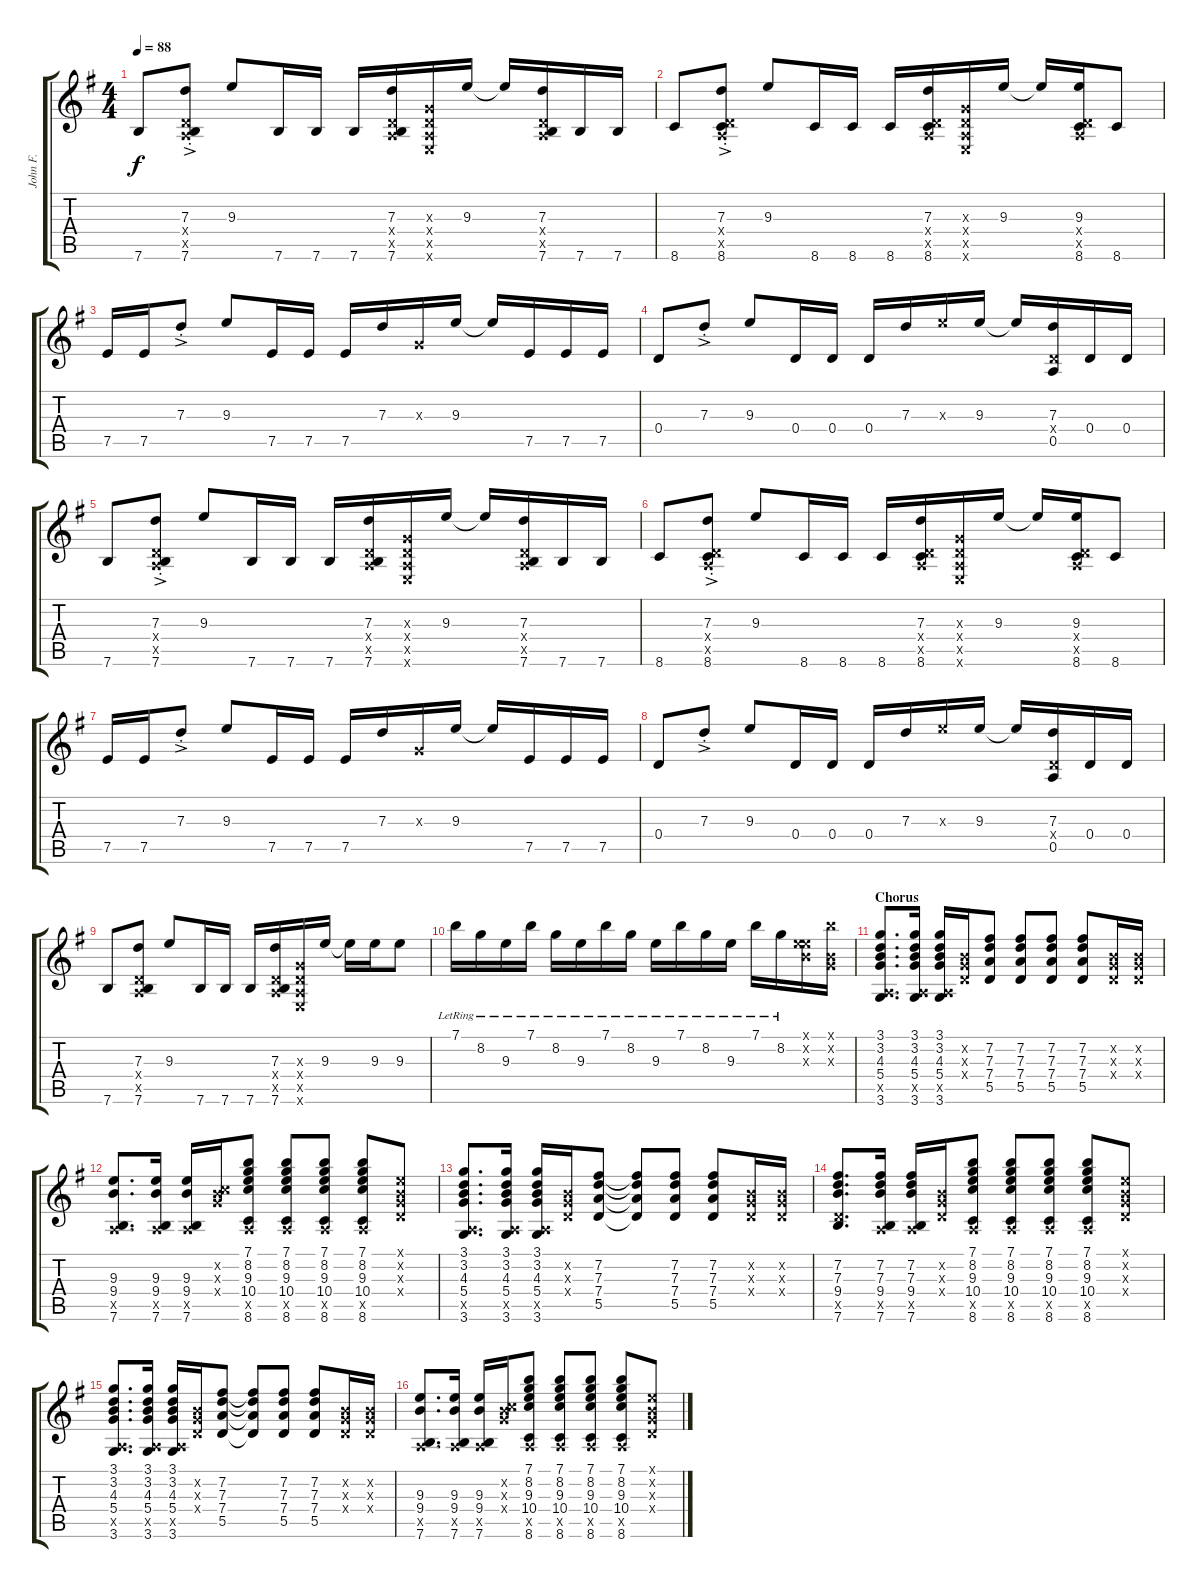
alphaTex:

\track ("John F." "John F.") {instrument electricguitarclean}
\staff {score tabs}
\tuning (E4 B3 G3 D3 A2 E2) {hide}
\ts (4 4)
\tempo 88
\clef g2
\ks g
7.6.8{dy f} (7.3{ac st} 0.4{x} 0.5{x} 7.6{ac st}).8 9.3.8 7.6.16 7.6.16 7.6.16 (7.3 0.4{x} 0.5{x} 7.6).16 (0.3{x} 0.4{x} 0.5{x} 0.6{x}).16 9.3.16 9.3{t}.16 (7.3 0.4{x} 0.5{x} 7.6).16 7.6.16 7.6.16 |
8.6.8 (7.3{ac st} 0.4{x} 0.5{x} 8.6{ac st}).8 9.3.8 8.6.16 8.6.16 8.6.16 (7.3 0.4{x} 0.5{x} 8.6).16 (0.3{x} 0.4{x} 0.5{x} 0.6{x}).16 9.3.16 9.3{t}.16 (9.3 0.4{x} 0.5{x} 8.6).16 8.6.8 |
7.5.16 7.5.16 7.3{ac st}.8 9.3.8 7.5.16 7.5.16 7.5.16 7.3.16 0.3{x}.16 9.3.16 9.3{t}.16 7.5.16 7.5.16 7.5.16 |
0.4.8 7.3{ac st}.8 9.3.8 0.4.16 0.4.16 0.4.16 7.3.16 9.3{x}.16 9.3.16 9.3{t}.16 (7.3 0.4{x} 0.5).16 0.4.16 0.4.16 |
7.6.8 (7.3{ac st} 0.4{x} 0.5{x} 7.6{ac st}).8 9.3.8 7.6.16 7.6.16 7.6.16 (7.3 0.4{x} 0.5{x} 7.6).16 (0.3{x} 0.4{x} 0.5{x} 0.6{x}).16 9.3.16 9.3{t}.16 (7.3 0.4{x} 0.5{x} 7.6).16 7.6.16 7.6.16 |
8.6.8 (7.3{ac st} 0.4{x} 0.5{x} 8.6{ac st}).8 9.3.8 8.6.16 8.6.16 8.6.16 (7.3 0.4{x} 0.5{x} 8.6).16 (0.3{x} 0.4{x} 0.5{x} 0.6{x}).16 9.3.16 9.3{t}.16 (9.3 0.4{x} 0.5{x} 8.6).16 8.6.8 |
7.5.16 7.5.16 7.3{ac st}.8 9.3.8 7.5.16 7.5.16 7.5.16 7.3.16 0.3{x}.16 9.3.16 9.3{t}.16 7.5.16 7.5.16 7.5.16 |
0.4.8 7.3{ac st}.8 9.3.8 0.4.16 0.4.16 0.4.16 7.3.16 9.3{x}.16 9.3.16 9.3{t}.16 (7.3 0.4{x} 0.5).16 0.4.16 0.4.16 |
7.6.8 (7.3 0.4{x} 0.5{x} 7.6).8 9.3.8 7.6.16 7.6.16 7.6.16 (7.3 0.4{x} 0.5{x} 7.6).16 (0.3{x} 0.4{x} 0.5{x} 0.6{x}).16 9.3.16 9.3{t}.16 9.3.16 9.3.8 |
7.1{lr}.16 8.2{lr}.16 9.3{lr}.16 7.1{lr}.16 8.2{lr}.16 9.3{lr}.16 7.1{lr}.16 8.2{lr}.16 9.3{lr}.16 7.1{lr}.16 8.2{lr}.16 9.3{lr}.16 7.1{lr}.16 8.2{lr}.16 (0.1{x} 0.2{x} 9.3{x}).16 (7.1{x} 0.2{x} 0.3{x}).16 |
\section ("" "Chorus")
(3.1 3.2 4.3 5.4 0.5{x} 3.6).8{d} (3.1 3.2 4.3 5.4 0.5{x} 3.6).16 (3.1 3.2 4.3 5.4 0.5{x} 3.6).16 (0.2{x} 0.3{x} 0.4{x}).16 (7.2 7.3 7.4 5.5).8 (7.2 7.3 7.4 5.5).8 (7.2 7.3 7.4 5.5).8 (7.2 7.3 7.4 5.5).8 (0.2{x} 0.3{x} 0.4{x}).16 (0.2{x} 0.3{x} 0.4{x}).16 |
(9.3 9.4 0.5{x} 7.6).8{d} (9.3 9.4 0.5{x} 7.6).16 (9.3 9.4 0.5{x} 7.6).16 (0.2{x} 0.3{x} 10.4{x}).16 (7.1 8.2 9.3 10.4 0.5{x} 8.6).8 (7.1 8.2 9.3 10.4 0.5{x} 8.6).8 (7.1 8.2 9.3 10.4 0.5{x} 8.6).8 (7.1 8.2 9.3 10.4 0.5{x} 8.6).8 (0.1{x} 0.2{x} 0.3{x} 0.4{x}).8 |
(3.1 3.2 4.3 5.4 0.5{x} 3.6).8{d} (3.1 3.2 4.3 5.4 0.5{x} 3.6).16 (3.1 3.2 4.3 5.4 0.5{x} 3.6).16 (0.2{x} 0.3{x} 0.4{x}).16 (7.2 7.3 7.4 5.5).8 (7.2{t} 7.3{t} 7.4{t} 5.5{t}).8 (7.2 7.3 7.4 5.5).8 (7.2 7.3 7.4 5.5).8 (0.2{x} 0.3{x} 0.4{x}).16 (0.2{x} 0.3{x} 0.4{x}).16 |
(7.2 7.3 9.4 5.5{x} 7.6).8{d} (7.2 7.3 9.4 0.5{x} 7.6).16 (7.2 7.3 9.4 0.5{x} 7.6).16 (0.2{x} 0.3{x} 0.4{x}).16 (7.1 8.2 9.3 10.4 0.5{x} 8.6).8 (7.1 8.2 9.3 10.4 0.5{x} 8.6).8 (7.1 8.2 9.3 10.4 0.5{x} 8.6).8 (7.1 8.2 9.3 10.4 0.5{x} 8.6).8 (0.1{x} 0.2{x} 0.3{x} 0.4{x}).8 |
(3.1 3.2 4.3 5.4 0.5{x} 3.6).8{d} (3.1 3.2 4.3 5.4 0.5{x} 3.6).16 (3.1 3.2 4.3 5.4 0.5{x} 3.6).16 (0.2{x} 0.3{x} 0.4{x}).16 (7.2 7.3 7.4 5.5).8 (7.2{t} 7.3{t} 7.4{t} 5.5{t}).8 (7.2 7.3 7.4 5.5).8 (7.2 7.3 7.4 5.5).8 (0.2{x} 0.3{x} 0.4{x}).16 (0.2{x} 0.3{x} 0.4{x}).16 |
(9.3 9.4 0.5{x} 7.6).8{d} (9.3 9.4 0.5{x} 7.6).16 (9.3 9.4 0.5{x} 7.6).16 (0.2{x} 0.3{x} 10.4{x}).16 (7.1 8.2 9.3 10.4 0.5{x} 8.6).8 (7.1 8.2 9.3 10.4 0.5{x} 8.6).8 (7.1 8.2 9.3 10.4 0.5{x} 8.6).8 (7.1 8.2 9.3 10.4 0.5{x} 8.6).8 (0.1{x} 0.2{x} 0.3{x} 0.4{x}).8
